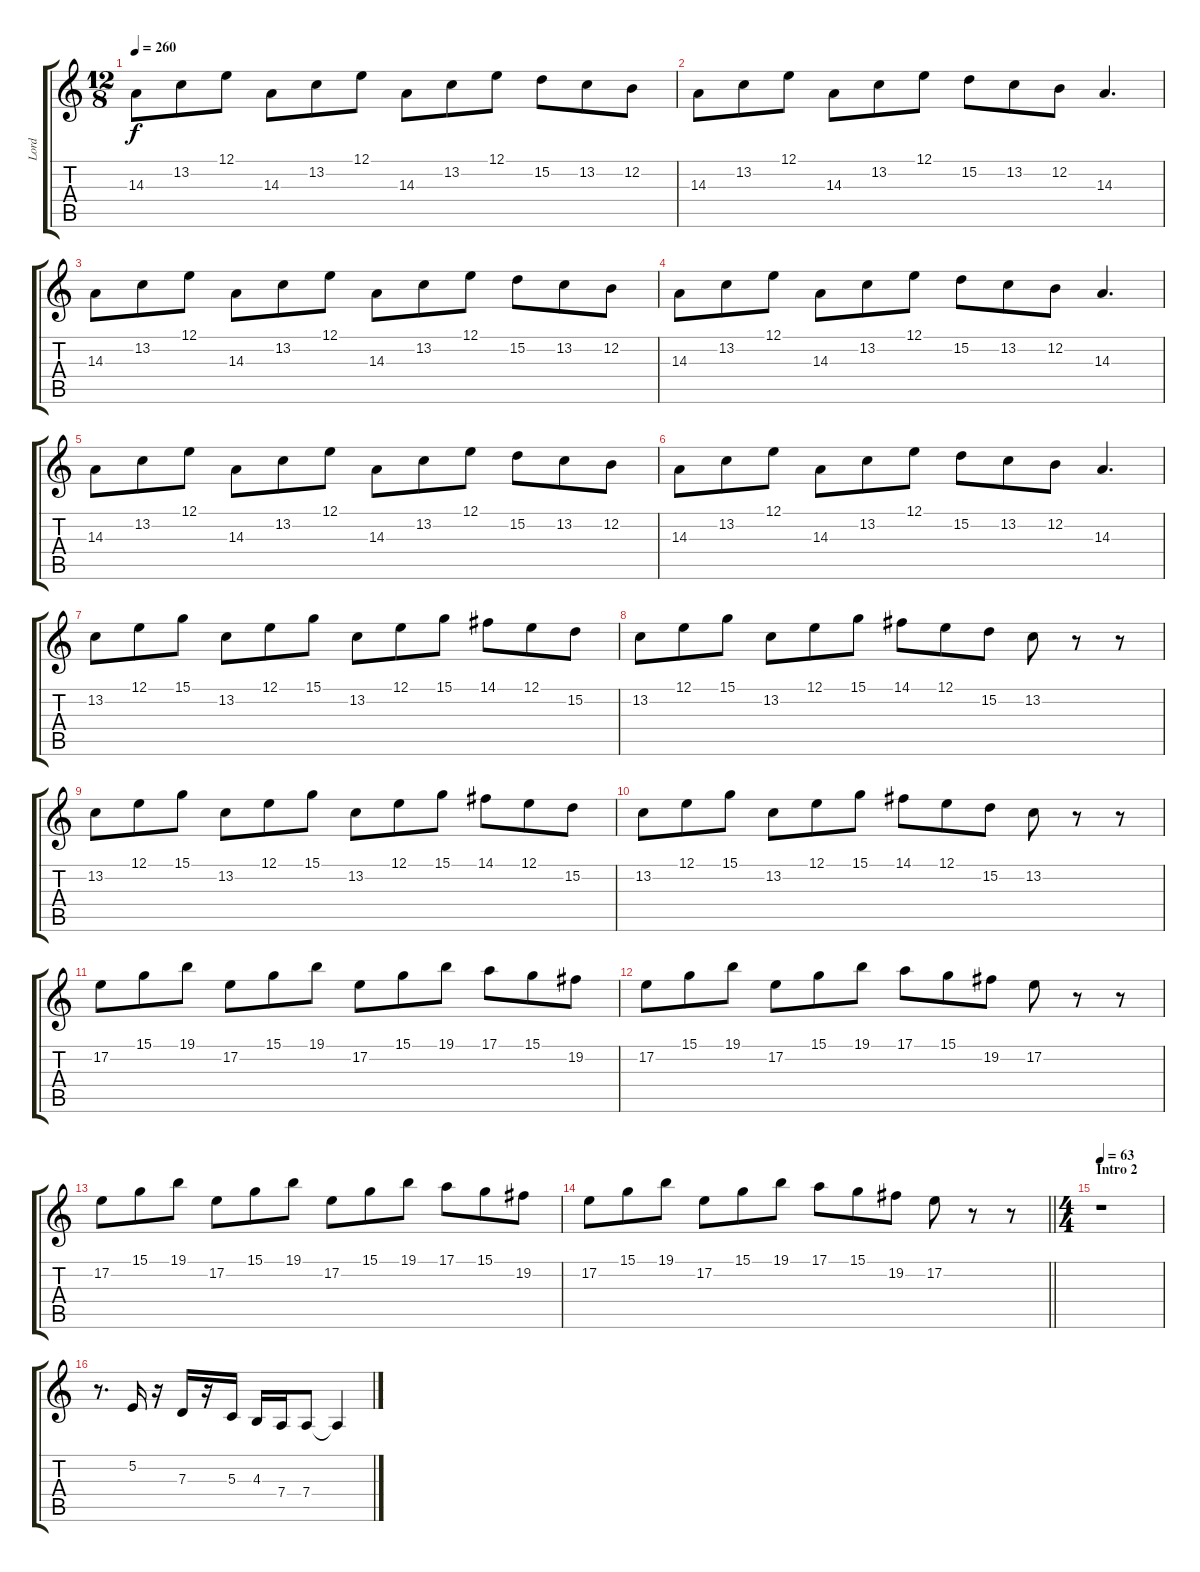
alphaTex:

\track ("Lord" "Lord") {instrument marimba}
\staff {score tabs}
\tuning (E4 B3 G3 D3 A2 E2) {hide}
\ts (12 8)
\tempo 260
\clef g2
\ks c
14.3.8{dy f} 13.2.8 12.1.8 14.3.8 13.2.8 12.1.8 14.3.8 13.2.8 12.1.8 15.2.8 13.2.8 12.2.8 |
14.3.8 13.2.8 12.1.8 14.3.8 13.2.8 12.1.8 15.2.8 13.2.8 12.2.8 14.3.4{d} |
14.3.8 13.2.8 12.1.8 14.3.8 13.2.8 12.1.8 14.3.8 13.2.8 12.1.8 15.2.8 13.2.8 12.2.8 |
14.3.8 13.2.8 12.1.8 14.3.8 13.2.8 12.1.8 15.2.8 13.2.8 12.2.8 14.3.4{d} |
14.3.8 13.2.8 12.1.8 14.3.8 13.2.8 12.1.8 14.3.8 13.2.8 12.1.8 15.2.8 13.2.8 12.2.8 |
14.3.8 13.2.8 12.1.8 14.3.8 13.2.8 12.1.8 15.2.8 13.2.8 12.2.8 14.3.4{d} |
13.2.8 12.1.8 15.1.8 13.2.8 12.1.8 15.1.8 13.2.8 12.1.8 15.1.8 14.1.8 12.1.8 15.2.8 |
13.2.8 12.1.8 15.1.8 13.2.8 12.1.8 15.1.8 14.1.8 12.1.8 15.2.8 13.2.8 r.8 r.8 |
13.2.8 12.1.8 15.1.8 13.2.8 12.1.8 15.1.8 13.2.8 12.1.8 15.1.8 14.1.8 12.1.8 15.2.8 |
13.2.8 12.1.8 15.1.8 13.2.8 12.1.8 15.1.8 14.1.8 12.1.8 15.2.8 13.2.8 r.8 r.8 |
17.2.8 15.1.8 19.1.8 17.2.8 15.1.8 19.1.8 17.2.8 15.1.8 19.1.8 17.1.8 15.1.8 19.2.8 |
17.2.8 15.1.8 19.1.8 17.2.8 15.1.8 19.1.8 17.1.8 15.1.8 19.2.8 17.2.8 r.8 r.8 |
17.2.8 15.1.8 19.1.8 17.2.8 15.1.8 19.1.8 17.2.8 15.1.8 19.1.8 17.1.8 15.1.8 19.2.8 |
\barLineRight lightlight
17.2.8 15.1.8 19.1.8 17.2.8 15.1.8 19.1.8 17.1.8 15.1.8 19.2.8 17.2.8 r.8 r.8 |
\ts (4 4)
\section ("" "Intro 2")
\tempo 63
r.1 |
r.8{d} 5.2.16 r.16 7.3.16 r.16 5.3.16 4.3.16 7.4.16 7.4.8 7.4{t}.4
